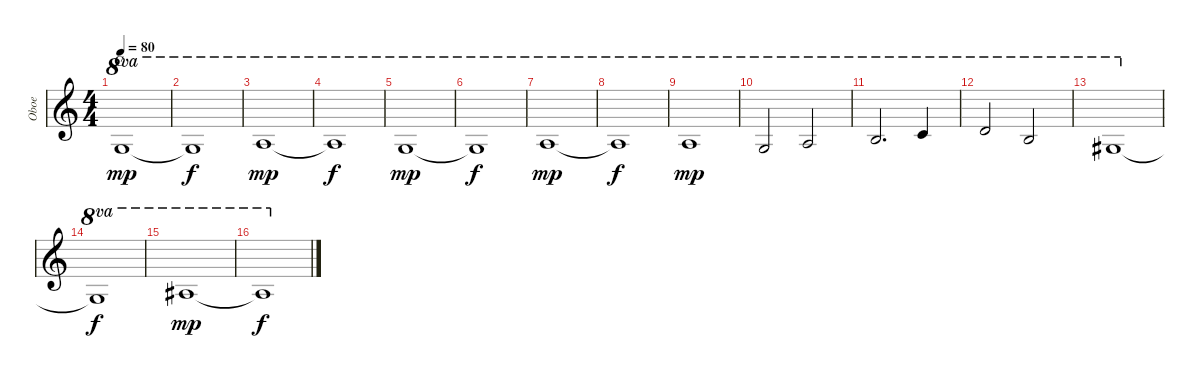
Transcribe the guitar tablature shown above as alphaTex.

\track ("Oboe" "Oboe") {instrument oboe}
\staff {score}
\tuning (E4 B3 G3 D3 A2 E2) {hide}
\ts (4 4)
\section ("" "C")
\tempo 80
\clef g2
\ks c
3.1.1{ot 8va dy mp} |
3.1{t}.1{ot 8va dy f} |
5.1.1{ot 8va dy mp} |
5.1{t}.1{ot 8va dy f} |
3.1.1{ot 8va dy mp} |
3.1{t}.1{ot 8va dy f} |
5.1.1{ot 8va dy mp} |
5.1{t}.1{ot 8va dy f} |
5.1.1{ot 8va dy mp} |
3.1.2{ot 8va} 5.1.2{ot 8va} |
7.1.2{d ot 8va} 8.1.4{ot 8va} |
10.1.2{ot 8va} 7.1.2{ot 8va} |
9.2.1{ot 8va} |
9.2{t}.1{ot 8va dy f} |
6.1.1{ot 8va dy mp} |
6.1{t}.1{ot 8va dy f}
